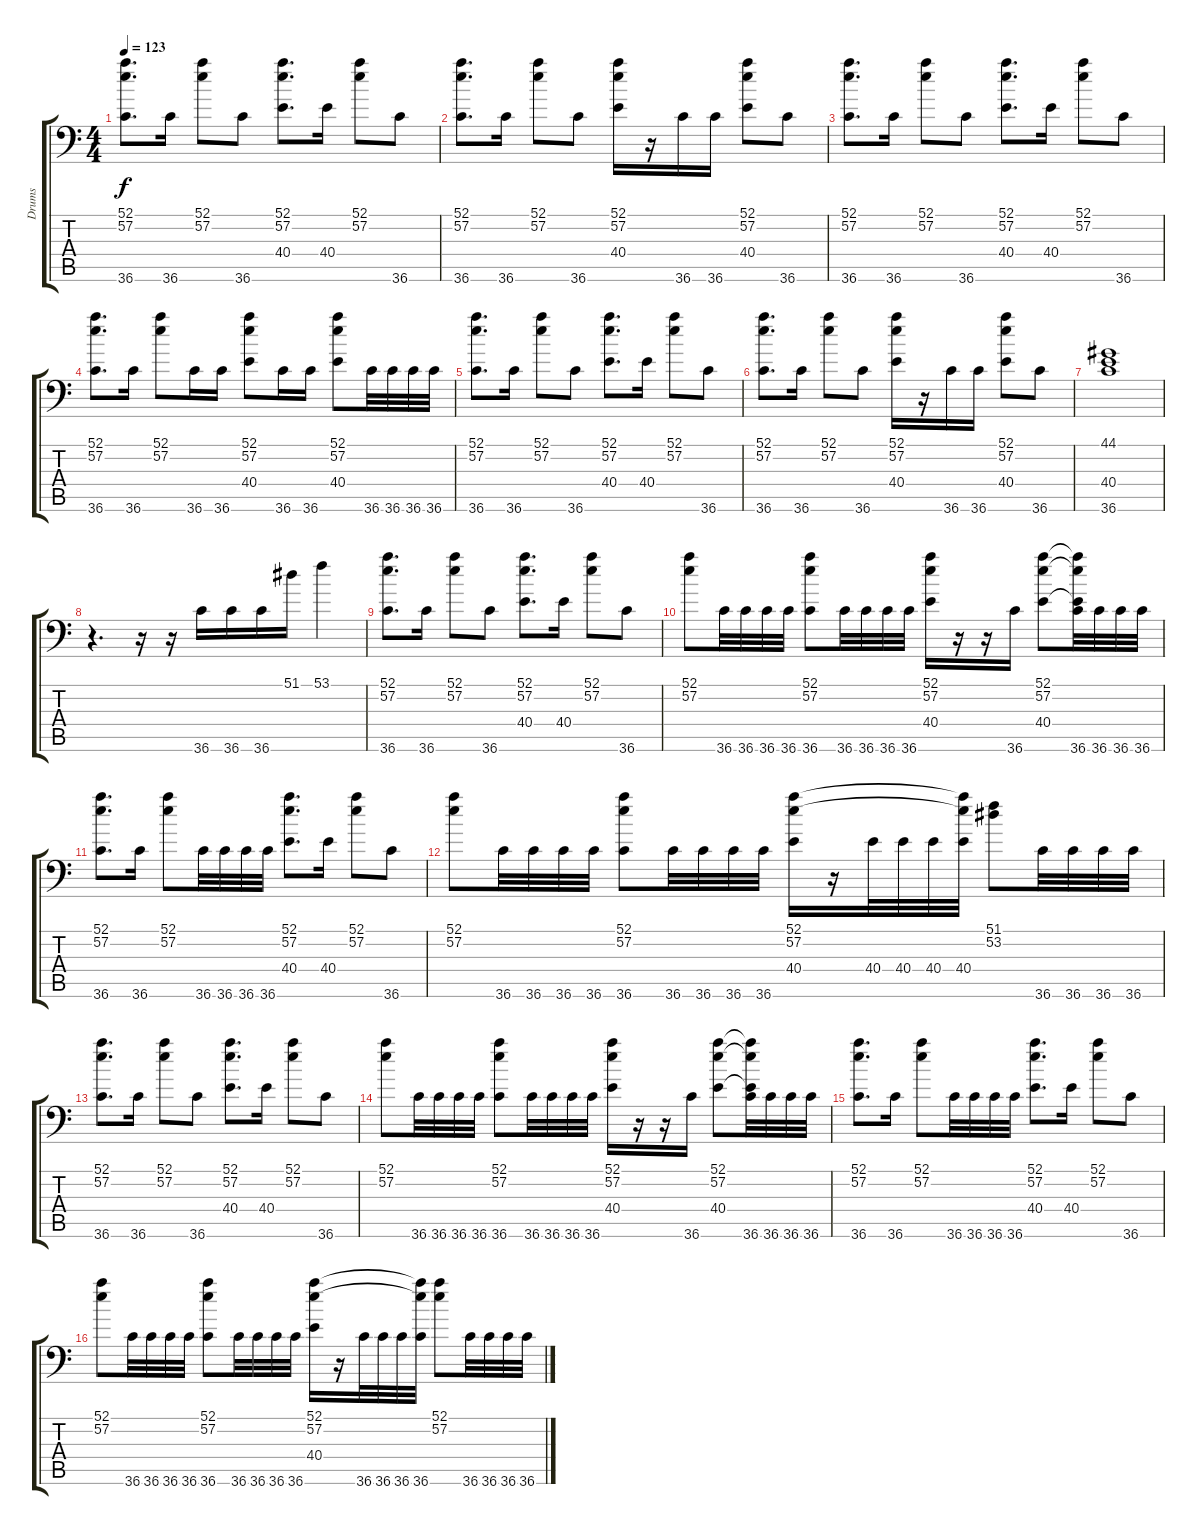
\track ("Drums" "Drums") {instrument acousticgrandpiano}
\staff {score tabs}
\tuning (C-1 C-1 C-1 C-1 C-1 C-1) {hide}
\ts (4 4)
\tempo 123
\clef f4
\ks c
(52.1 57.2 36.6).8{d dy f} 36.6.16 (52.1 57.2).8 36.6.8 (52.1 57.2 40.4).8{d} 40.4.16 (52.1 57.2).8 36.6.8 |
(52.1 57.2 36.6).8{d} 36.6.16 (52.1 57.2).8 36.6.8 (52.1 57.2 40.4).16 r.16 36.6.16 36.6.16 (52.1 57.2 40.4).8 36.6.8 |
(52.1 57.2 36.6).8{d} 36.6.16 (52.1 57.2).8 36.6.8 (52.1 57.2 40.4).8{d} 40.4.16 (52.1 57.2).8 36.6.8 |
(52.1 57.2 36.6).8{d} 36.6.16 (52.1 57.2).8 36.6.16 36.6.16 (52.1 57.2 40.4).8 36.6.16 36.6.16 (52.1 57.2 40.4).8 36.6.32 36.6.32 36.6.32 36.6.32 |
(52.1 57.2 36.6).8{d} 36.6.16 (52.1 57.2).8 36.6.8 (52.1 57.2 40.4).8{d} 40.4.16 (52.1 57.2).8 36.6.8 |
(52.1 57.2 36.6).8{d} 36.6.16 (52.1 57.2).8 36.6.8 (52.1 57.2 40.4).16 r.16 36.6.16 36.6.16 (52.1 57.2 40.4).8 36.6.8 |
(44.1 40.4 36.6).1 |
r.4{d} r.16 r.16 36.6.16 36.6.16 36.6.16 51.1.16 53.1.4 |
(52.1 57.2 36.6).8{d} 36.6.16 (52.1 57.2).8 36.6.8 (52.1 57.2 40.4).8{d} 40.4.16 (52.1 57.2).8 36.6.8 |
(52.1 57.2).8 36.6.32 36.6.32 36.6.32 36.6.32 (52.1 57.2 36.6).8 36.6.32 36.6.32 36.6.32 36.6.32 (52.1 57.2 40.4).16 r.16 r.16 36.6.16 (52.1 57.2 40.4).8 (52.1{t} 57.2{t} 40.4{t} 36.6).32 36.6.32 36.6.32 36.6.32 |
(52.1 57.2 36.6).8{d} 36.6.16 (52.1 57.2).8 36.6.32 36.6.32 36.6.32 36.6.32 (52.1 57.2 40.4).8{d} 40.4.16 (52.1 57.2).8 36.6.8 |
(52.1 57.2).8 36.6.32 36.6.32 36.6.32 36.6.32 (52.1 57.2 36.6).8 36.6.32 36.6.32 36.6.32 36.6.32 (52.1 57.2 40.4).16 r.16 40.4.32 40.4.32 40.4.32 (52.1{t} 57.2{t} 40.4).32 (51.1 53.2).8 36.6.32 36.6.32 36.6.32 36.6.32 |
(52.1 57.2 36.6).8{d} 36.6.16 (52.1 57.2).8 36.6.8 (52.1 57.2 40.4).8{d} 40.4.16 (52.1 57.2).8 36.6.8 |
(52.1 57.2).8 36.6.32 36.6.32 36.6.32 36.6.32 (52.1 57.2 36.6).8 36.6.32 36.6.32 36.6.32 36.6.32 (52.1 57.2 40.4).16 r.16 r.16 36.6.16 (52.1 57.2 40.4).8 (52.1{t} 57.2{t} 40.4{t} 36.6).32 36.6.32 36.6.32 36.6.32 |
(52.1 57.2 36.6).8{d} 36.6.16 (52.1 57.2).8 36.6.32 36.6.32 36.6.32 36.6.32 (52.1 57.2 40.4).8{d} 40.4.16 (52.1 57.2).8 36.6.8 |
(52.1 57.2).8 36.6.32 36.6.32 36.6.32 36.6.32 (52.1 57.2 36.6).8 36.6.32 36.6.32 36.6.32 36.6.32 (52.1 57.2 40.4).16 r.16 36.6.32 36.6.32 36.6.32 (52.1{t} 57.2{t} 36.6).32 (52.1 57.2).8 36.6.32 36.6.32 36.6.32 36.6.32
